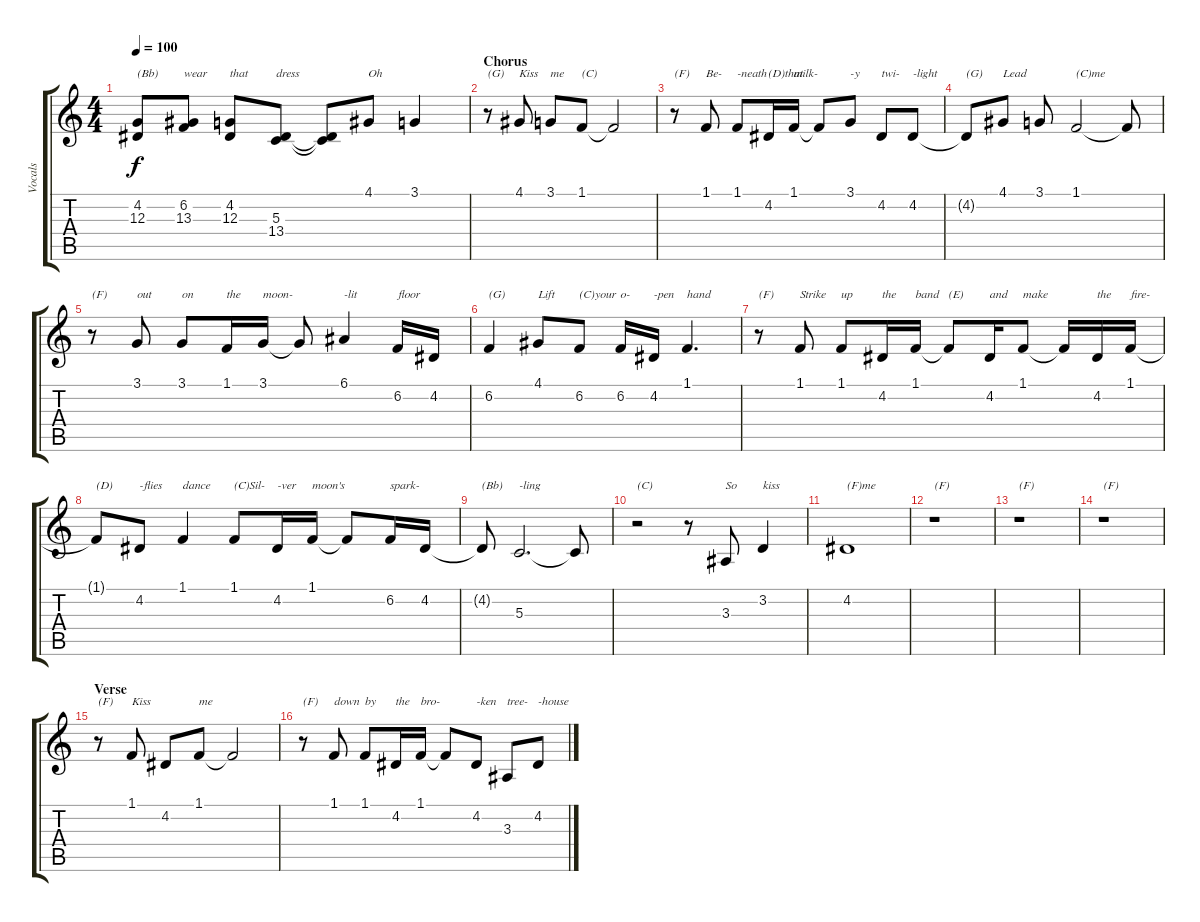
\track ("Vocals" "Vocals") {instrument synthstrings1}
\staff {score tabs}
\tuning (E4 B3 G3 D3 A2 E2) {hide}
\ts (4 4)
\tempo 100
\clef g2
\ks c
(4.2{t} 12.3{t}).8{txt "(Bb)" dy f} (6.2 13.3).8{txt "wear"} (4.2 12.3).8{txt "that"} (5.3 13.4).8{txt "dress"} (5.3{t} 13.4{t}).8 4.1.8{txt "Oh"} 3.1.4 |
\section ("" "Chorus")
r.8{txt "(G)"} 4.1.8{txt "Kiss"} 3.1.8{txt "me"} 1.1.8{txt "(C)"} 1.1{t}.2 |
r.8{txt "(F)"} 1.1.8{txt "Be-"} 1.1.8{txt "-neath"} 4.2.16{txt "(D)that"} 1.1.16{txt "milk-"} 1.1{t}.8 3.1.8{txt "-y"} 4.2.8{txt "twi-"} 4.2.8{txt "-light"} |
4.2{t}.8{txt "(G)"} 4.1.8{txt "Lead"} 3.1.8 1.1.2{txt "(C)me"} 1.1{t}.8 |
r.8{txt "(F)"} 3.1.8{txt "out"} 3.1.8{txt "on"} 1.1.16{txt "the"} 3.1.16{txt "moon-"} 3.1{t}.8 6.1.4{txt "-lit"} 6.2.16{txt "floor"} 4.2.16 |
6.2.4{txt "(G)"} 4.1.8{txt "Lift"} 6.2.8{txt "(C)your"} 6.2.16{txt "o-"} 4.2.16{txt "-pen"} 1.1.4{d txt "hand"} |
r.8{txt "(F)"} 1.1.8{txt "Strike"} 1.1.8{txt "up"} 4.2.16{txt "the"} 1.1.16{txt "band"} 1.1{t}.8{txt "(E)"} 4.2.16{txt "and"} 1.1.8{txt "make"} 1.1{t}.16 4.2.16{txt "the"} 1.1.16{txt "fire-"} |
1.1{t}.8{txt "(D)"} 4.2.8{txt "-flies"} 1.1.4{txt "dance"} 1.1.8{txt "(C)Sil-"} 4.2.16{txt "-ver"} 1.1.16{txt "moon's"} 1.1{t}.8 6.2.16{txt "spark-"} 4.2.16 |
4.2{t}.8{txt "(Bb)"} 5.3.2{d txt "-ling"} 5.3{t}.8 |
r.2{txt "(C)"} r.8 3.3.8{txt "So"} 3.2.4{txt "kiss"} |
4.2.1{txt "(F)me"} |
r.1{txt "(F)"} |
r.1{txt "(F)"} |
r.1{txt "(F)"} |
\section ("" "Verse")
r.8{txt "(F)"} 1.1.8{txt "Kiss"} 4.2.8 1.1.8{txt "me"} 1.1{t}.2 |
r.8{txt "(F)"} 1.1.8{txt "down"} 1.1.8{txt "by"} 4.2.16{txt "the"} 1.1.16{txt "bro-"} 1.1{t}.8 4.2.8{txt "-ken"} 3.3.8{txt "tree-"} 4.2.8{txt "-house"}
